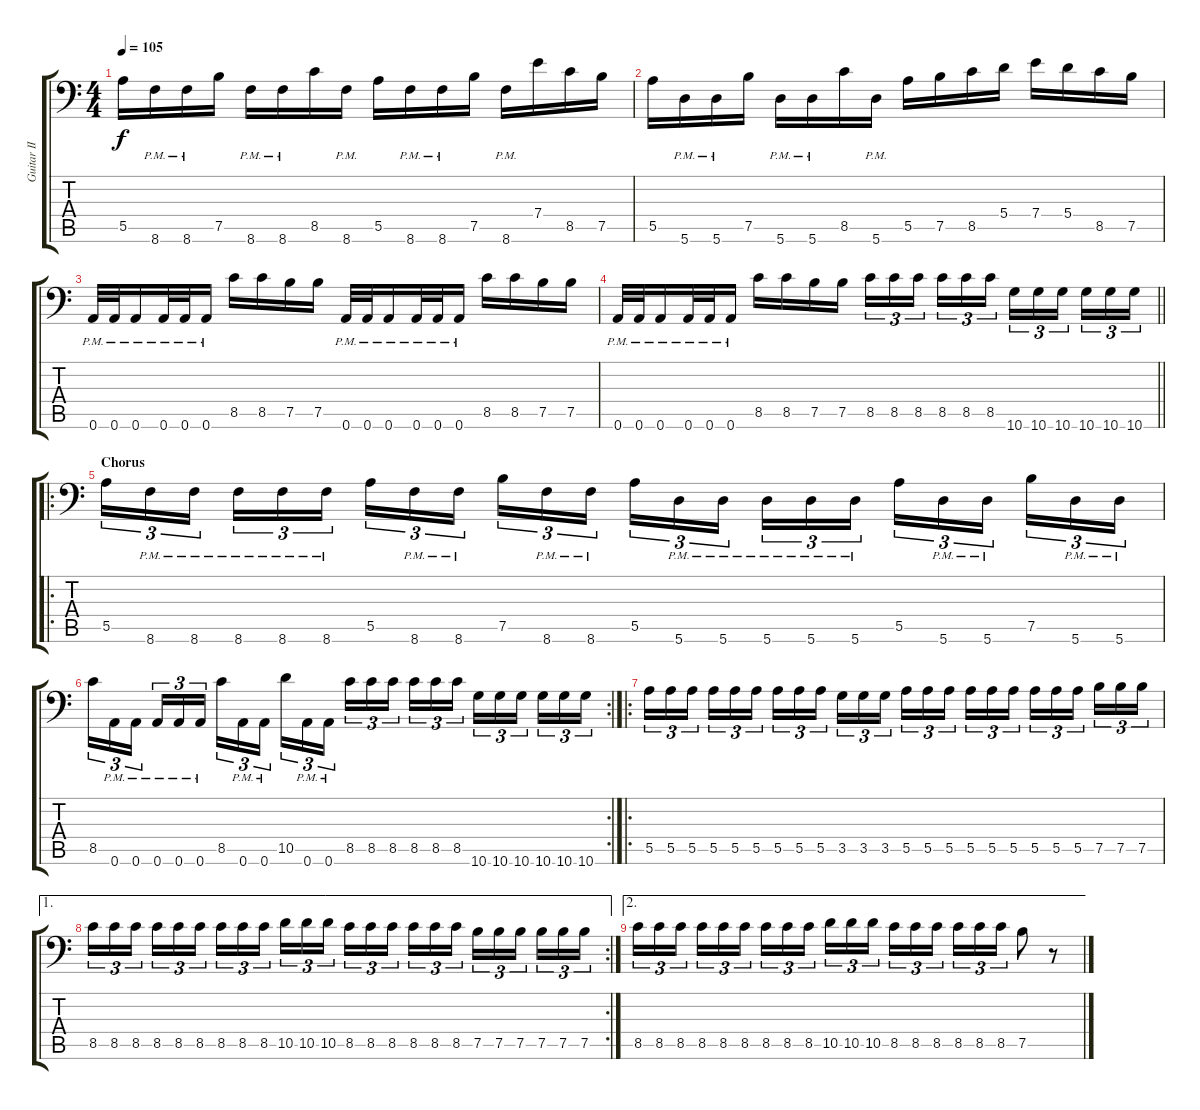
\track ("Guitar II" "Guitar II") {instrument distortionguitar}
\staff {score tabs}
\tuning (B3 Gb3 D3 A2 E2 A1) {hide}
\ts (4 4)
\tempo 105
\clef f4
\ks c
5.5.16{dy f} 8.6{pm}.16 8.6{pm}.16 7.5.16 8.6{pm}.16 8.6{pm}.16 8.5.16 8.6{pm}.16 5.5.16 8.6{pm}.16 8.6{pm}.16 7.5.16 8.6{pm}.16 7.4.16 8.5.16 7.5.16 |
5.5.16 5.6{pm}.16 5.6{pm}.16 7.5.16 5.6{pm}.16 5.6{pm}.16 8.5.16 5.6{pm}.16 5.5.16 7.5.16 8.5.16 5.4.16 7.4.16 5.4.16 8.5.16 7.5.16 |
0.6{pm}.32 0.6{pm}.32 0.6{pm}.16 0.6{pm}.32 0.6{pm}.32 0.6{pm}.16 8.5.16 8.5.16 7.5.16 7.5.16 0.6{pm}.32 0.6{pm}.32 0.6{pm}.16 0.6{pm}.32 0.6{pm}.32 0.6{pm}.16 8.5.16 8.5.16 7.5.16 7.5.16 |
\barLineRight lightlight
0.6{pm}.32 0.6{pm}.32 0.6{pm}.16 0.6{pm}.32 0.6{pm}.32 0.6{pm}.16 8.5.16 8.5.16 7.5.16 7.5.16 8.5.16{tu (3 2)} 8.5.16{tu (3 2)} 8.5.16{tu (3 2) beam splitsecondary} 8.5.16{tu (3 2)} 8.5.16{tu (3 2)} 8.5.16{tu (3 2)} 10.6.16{tu (3 2)} 10.6.16{tu (3 2)} 10.6.16{tu (3 2) beam splitsecondary} 10.6.16{tu (3 2)} 10.6.16{tu (3 2)} 10.6.16{tu (3 2)} |
\ro
\section ("" "Chorus")
5.5.16{tu (3 2)} 8.6{pm}.16{tu (3 2)} 8.6{pm}.16{tu (3 2) beam splitsecondary} 8.6{pm}.16{tu (3 2)} 8.6{pm}.16{tu (3 2)} 8.6{pm}.16{tu (3 2)} 5.5.16{tu (3 2)} 8.6{pm}.16{tu (3 2)} 8.6{pm}.16{tu (3 2) beam splitsecondary} 7.5.16{tu (3 2)} 8.6{pm}.16{tu (3 2)} 8.6{pm}.16{tu (3 2)} 5.5.16{tu (3 2)} 5.6{pm}.16{tu (3 2)} 5.6{pm}.16{tu (3 2) beam splitsecondary} 5.6{pm}.16{tu (3 2)} 5.6{pm}.16{tu (3 2)} 5.6{pm}.16{tu (3 2)} 5.5.16{tu (3 2)} 5.6{pm}.16{tu (3 2)} 5.6{pm}.16{tu (3 2) beam splitsecondary} 7.5.16{tu (3 2)} 5.6{pm}.16{tu (3 2)} 5.6{pm}.16{tu (3 2)} |
\rc 2
8.5.16{tu (3 2)} 0.6{pm}.16{tu (3 2)} 0.6{pm}.16{tu (3 2) beam splitsecondary} 0.6{pm}.16{tu (3 2)} 0.6{pm}.16{tu (3 2)} 0.6{pm}.16{tu (3 2)} 8.5.16{tu (3 2)} 0.6{pm}.16{tu (3 2)} 0.6{pm}.16{tu (3 2) beam splitsecondary} 10.5.16{tu (3 2)} 0.6{pm}.16{tu (3 2)} 0.6{pm}.16{tu (3 2)} 8.5.16{tu (3 2)} 8.5.16{tu (3 2)} 8.5.16{tu (3 2) beam splitsecondary} 8.5.16{tu (3 2)} 8.5.16{tu (3 2)} 8.5.16{tu (3 2)} 10.6.16{tu (3 2)} 10.6.16{tu (3 2)} 10.6.16{tu (3 2) beam splitsecondary} 10.6.16{tu (3 2)} 10.6.16{tu (3 2)} 10.6.16{tu (3 2)} |
\ro
5.5.16{tu (3 2)} 5.5.16{tu (3 2)} 5.5.16{tu (3 2) beam splitsecondary} 5.5.16{tu (3 2)} 5.5.16{tu (3 2)} 5.5.16{tu (3 2)} 5.5.16{tu (3 2)} 5.5.16{tu (3 2)} 5.5.16{tu (3 2) beam splitsecondary} 3.5.16{tu (3 2)} 3.5.16{tu (3 2)} 3.5.16{tu (3 2)} 5.5.16{tu (3 2)} 5.5.16{tu (3 2)} 5.5.16{tu (3 2) beam splitsecondary} 5.5.16{tu (3 2)} 5.5.16{tu (3 2)} 5.5.16{tu (3 2)} 5.5.16{tu (3 2)} 5.5.16{tu (3 2)} 5.5.16{tu (3 2) beam splitsecondary} 7.5.16{tu (3 2)} 7.5.16{tu (3 2)} 7.5.16{tu (3 2)} |
\ae 1
\rc 2
8.5.16{tu (3 2)} 8.5.16{tu (3 2)} 8.5.16{tu (3 2) beam splitsecondary} 8.5.16{tu (3 2)} 8.5.16{tu (3 2)} 8.5.16{tu (3 2)} 8.5.16{tu (3 2)} 8.5.16{tu (3 2)} 8.5.16{tu (3 2) beam splitsecondary} 10.5.16{tu (3 2)} 10.5.16{tu (3 2)} 10.5.16{tu (3 2)} 8.5.16{tu (3 2)} 8.5.16{tu (3 2)} 8.5.16{tu (3 2) beam splitsecondary} 8.5.16{tu (3 2)} 8.5.16{tu (3 2)} 8.5.16{tu (3 2)} 7.5.16{tu (3 2)} 7.5.16{tu (3 2)} 7.5.16{tu (3 2) beam splitsecondary} 7.5.16{tu (3 2)} 7.5.16{tu (3 2)} 7.5.16{tu (3 2)} |
\ae 2
8.5.16{tu (3 2)} 8.5.16{tu (3 2)} 8.5.16{tu (3 2) beam splitsecondary} 8.5.16{tu (3 2)} 8.5.16{tu (3 2)} 8.5.16{tu (3 2)} 8.5.16{tu (3 2)} 8.5.16{tu (3 2)} 8.5.16{tu (3 2) beam splitsecondary} 10.5.16{tu (3 2)} 10.5.16{tu (3 2)} 10.5.16{tu (3 2)} 8.5.16{tu (3 2)} 8.5.16{tu (3 2)} 8.5.16{tu (3 2) beam splitsecondary} 8.5.16{tu (3 2)} 8.5.16{tu (3 2)} 8.5.16{tu (3 2)} 7.5.8 r.8
